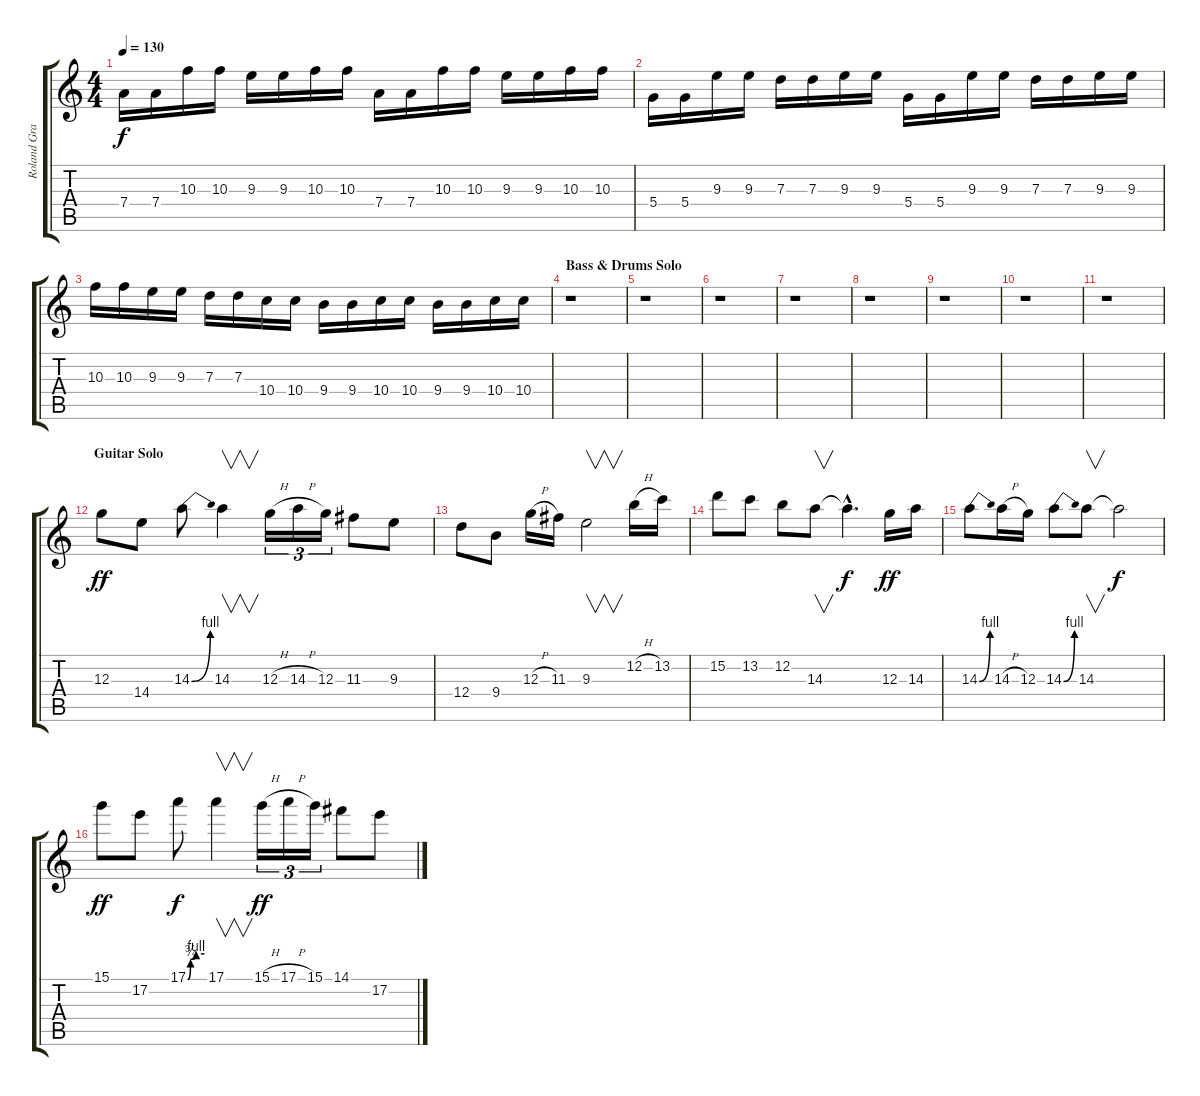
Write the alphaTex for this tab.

\track ("Roland Grapow" "Roland Gra") {instrument overdrivenguitar}
\staff {score tabs}
\tuning (E4 B3 G3 D3 A2 E2) {hide}
\ts (4 4)
\tempo 130
\clef g2
\ks c
7.4.16{dy f} 7.4.16 10.3.16 10.3.16 9.3.16 9.3.16 10.3.16 10.3.16 7.4.16 7.4.16 10.3.16 10.3.16 9.3.16 9.3.16 10.3.16 10.3.16 |
5.4.16 5.4.16 9.3.16 9.3.16 7.3.16 7.3.16 9.3.16 9.3.16 5.4.16 5.4.16 9.3.16 9.3.16 7.3.16 7.3.16 9.3.16 9.3.16 |
10.3.16 10.3.16 9.3.16 9.3.16 7.3.16 7.3.16 10.4.16 10.4.16 9.4.16 9.4.16 10.4.16 10.4.16 9.4.16 9.4.16 10.4.16 10.4.16 |
\section ("" "Bass & Drums Solo")
r.1 |
r.1 |
r.1 |
r.1 |
r.1 |
r.1 |
r.1 |
r.1 |
\section ("" "Guitar Solo")
12.3.8{dy ff} 14.4.8 14.3{be (bend 0 0 60 4)}.8 14.3.4{v} 12.3{h}.16{tu (3 2)} 14.3{h}.16{tu (3 2)} 12.3.16{tu (3 2)} 11.3.8 9.3.8 |
12.4.8 9.4.8 12.3{h}.16 11.3.16 9.3.2{v} 12.2{h}.16 13.2.16 |
15.2.8 13.2.8 12.2.8 14.3.8{v} 14.3{hac t}.4{d dy f} 12.3.16{dy ff} 14.3.16 |
14.3{be (bend 0 0 60 4)}.8 14.3{h}.16 12.3.16 14.3{be (bend 0 0 60 4)}.8 14.3.8{v} 14.3{t}.2{dy f} |
15.1.8{dy ff} 17.2.8 17.1{be (custom 0 0 10 3 30 4 60 4)}.8{dy f} 17.1.4{v} 15.1{h}.16{tu (3 2) dy ff} 17.1{h}.16{tu (3 2)} 15.1.16{tu (3 2)} 14.1.8 17.2.8
